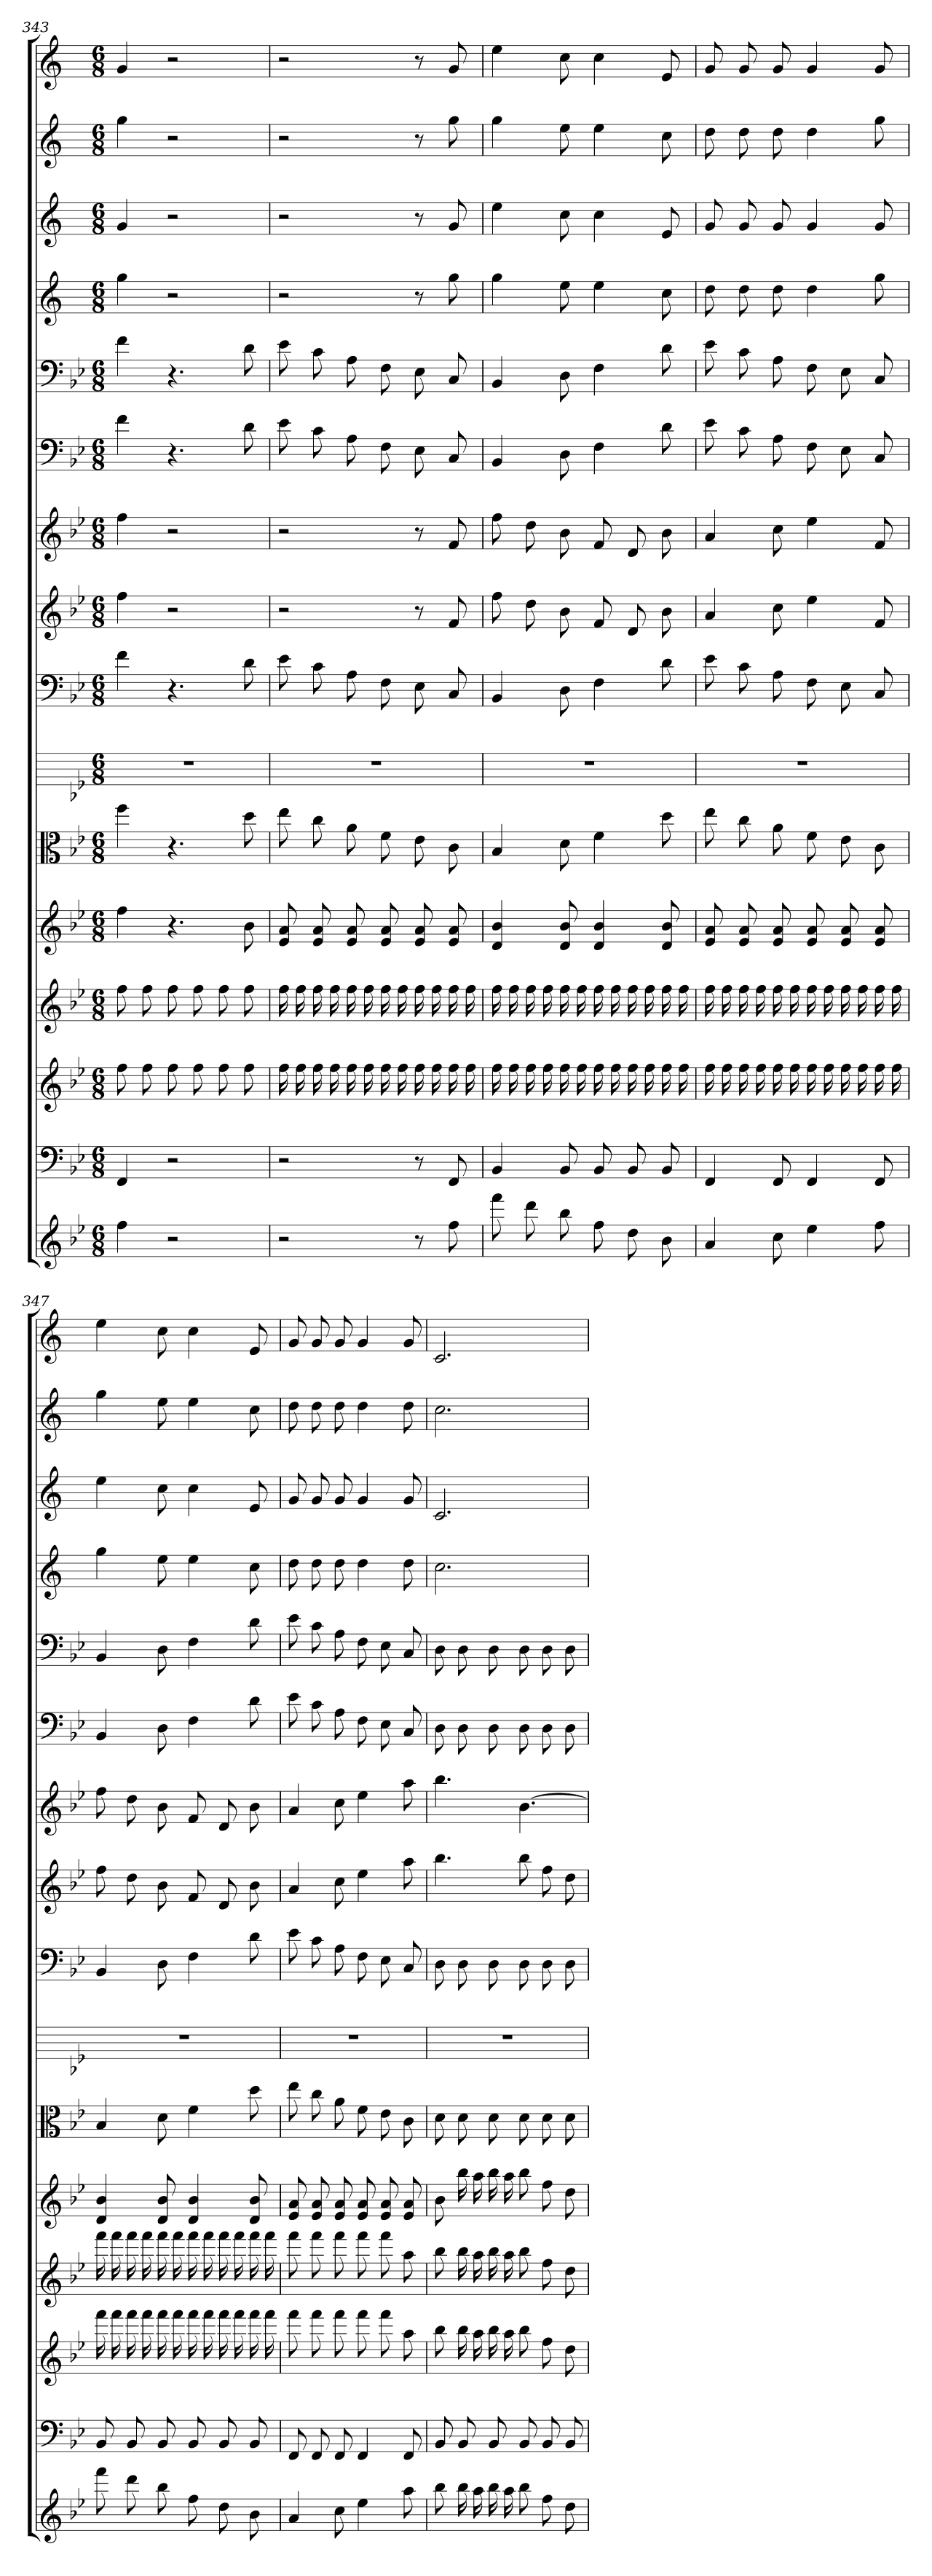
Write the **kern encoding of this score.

**kern	**kern	**kern	**kern	**kern	**kern	**kern	**kern	**kern	**kern	**kern	**kern	**kern	**kern	**kern	**kern
*part16	*part15	*part14	*part13	*part12	*part11	*part10	*part9	*part8	*part7	*part6	*part5	*part4	*part3	*part2	*part1
*staff16	*staff15	*staff14	*staff13	*staff12	*staff11	*staff10	*staff9	*staff8	*staff7	*staff6	*staff5	*staff4	*staff3	*staff2	*staff1
*	*clefF4	*	*	*	*clefC3	*	*clefF4	*	*	*clefF4	*clefF4	*	*	*	*
*k[b-e-]	*k[b-e-]	*k[b-e-]	*k[b-e-]	*k[b-e-]	*k[b-e-]	*k[b-e-]	*k[b-e-]	*k[b-e-]	*k[b-e-]	*k[b-e-]	*k[b-e-]	*k[]	*k[]	*k[]	*k[]
*M6/8	*M6/8	*M6/8	*M6/8	*M6/8	*M6/8	*M6/8	*M6/8	*M6/8	*M6/8	*M6/8	*M6/8	*M6/8	*M6/8	*M6/8	*M6/8
=343	=343	=343	=343	=343	=343	=343	=343	=343	=343	=343	=343	=343	=343	=343	=343
4ff	4FF	8ff	8ff	4ff	4ff	2.r	4f	4ff	4ff	4f	4f	4gg	4g	4gg	4g
.	.	8ff	8ff	.	.	.	.	.	.	.	.	.	.	.	.
2r	2r	8ff	8ff	4.r	4.r	.	4.r	2r	2r	4.r	4.r	2r	2r	2r	2r
.	.	8ff	8ff	.	.	.	.	.	.	.	.	.	.	.	.
.	.	8ff	8ff	.	.	.	.	.	.	.	.	.	.	.	.
.	.	8ff	8ff	8b-	8dd	.	8d	.	.	8d	8d	.	.	.	.
=344	=344	=344	=344	=344	=344	=344	=344	=344	=344	=344	=344	=344	=344	=344	=344
2r	2r	16ff	16ff	8e- 8a	8ee-	2.r	8e-	2r	2r	8e-	8e-	2r	2r	2r	2r
.	.	16ff	16ff	.	.	.	.	.	.	.	.	.	.	.	.
.	.	16ff	16ff	8e- 8a	8cc	.	8c	.	.	8c	8c	.	.	.	.
.	.	16ff	16ff	.	.	.	.	.	.	.	.	.	.	.	.
.	.	16ff	16ff	8e- 8a	8a	.	8A	.	.	8A	8A	.	.	.	.
.	.	16ff	16ff	.	.	.	.	.	.	.	.	.	.	.	.
.	.	16ff	16ff	8e- 8a	8f	.	8F	.	.	8F	8F	.	.	.	.
.	.	16ff	16ff	.	.	.	.	.	.	.	.	.	.	.	.
8r	8r	16ff	16ff	8e- 8a	8e-	.	8E-	8r	8r	8E-	8E-	8r	8r	8r	8r
.	.	16ff	16ff	.	.	.	.	.	.	.	.	.	.	.	.
8ff	8FF	16ff	16ff	8e- 8a	8c	.	8C	8f	8f	8C	8C	8gg	8g	8gg	8g
.	.	16ff	16ff	.	.	.	.	.	.	.	.	.	.	.	.
=345	=345	=345	=345	=345	=345	=345	=345	=345	=345	=345	=345	=345	=345	=345	=345
8fff	4BB-	16ff	16ff	4d 4b-	4B-	2.r	4BB-	8ff	8ff	4BB-	4BB-	4gg	4ee	4gg	4ee
.	.	16ff	16ff	.	.	.	.	.	.	.	.	.	.	.	.
8ddd	.	16ff	16ff	.	.	.	.	8dd	8dd	.	.	.	.	.	.
.	.	16ff	16ff	.	.	.	.	.	.	.	.	.	.	.	.
8bb-	8BB-	16ff	16ff	8d 8b-	8d	.	8D	8b-	8b-	8D	8D	8ee	8cc	8ee	8cc
.	.	16ff	16ff	.	.	.	.	.	.	.	.	.	.	.	.
8ff	8BB-	16ff	16ff	4d 4b-	4f	.	4F	8f	8f	4F	4F	4ee	4cc	4ee	4cc
.	.	16ff	16ff	.	.	.	.	.	.	.	.	.	.	.	.
8dd	8BB-	16ff	16ff	.	.	.	.	8d	8d	.	.	.	.	.	.
.	.	16ff	16ff	.	.	.	.	.	.	.	.	.	.	.	.
8b-	8BB-	16ff	16ff	8d 8b-	8dd	.	8d	8b-	8b-	8d	8d	8cc	8e	8cc	8e
.	.	16ff	16ff	.	.	.	.	.	.	.	.	.	.	.	.
=346	=346	=346	=346	=346	=346	=346	=346	=346	=346	=346	=346	=346	=346	=346	=346
4a	4FF	16ff	16ff	8e- 8a	8ee-	2.r	8e-	4a	4a	8e-	8e-	8dd	8g	8dd	8g
.	.	16ff	16ff	.	.	.	.	.	.	.	.	.	.	.	.
.	.	16ff	16ff	8e- 8a	8cc	.	8c	.	.	8c	8c	8dd	8g	8dd	8g
.	.	16ff	16ff	.	.	.	.	.	.	.	.	.	.	.	.
8cc	8FF	16ff	16ff	8e- 8a	8a	.	8A	8cc	8cc	8A	8A	8dd	8g	8dd	8g
.	.	16ff	16ff	.	.	.	.	.	.	.	.	.	.	.	.
4ee-	4FF	16ff	16ff	8e- 8a	8f	.	8F	4ee-	4ee-	8F	8F	4dd	4g	4dd	4g
.	.	16ff	16ff	.	.	.	.	.	.	.	.	.	.	.	.
.	.	16ff	16ff	8e- 8a	8e-	.	8E-	.	.	8E-	8E-	.	.	.	.
.	.	16ff	16ff	.	.	.	.	.	.	.	.	.	.	.	.
8ff	8FF	16ff	16ff	8e- 8a	8c	.	8C	8f	8f	8C	8C	8gg	8g	8gg	8g
.	.	16ff	16ff	.	.	.	.	.	.	.	.	.	.	.	.
=347	=347	=347	=347	=347	=347	=347	=347	=347	=347	=347	=347	=347	=347	=347	=347
8fff	8BB-	16fff	16fff	4d 4b-	4B-	2.r	4BB-	8ff	8ff	4BB-	4BB-	4gg	4ee	4gg	4ee
.	.	16fff	16fff	.	.	.	.	.	.	.	.	.	.	.	.
8ddd	8BB-	16fff	16fff	.	.	.	.	8dd	8dd	.	.	.	.	.	.
.	.	16fff	16fff	.	.	.	.	.	.	.	.	.	.	.	.
8bb-	8BB-	16fff	16fff	8d 8b-	8d	.	8D	8b-	8b-	8D	8D	8ee	8cc	8ee	8cc
.	.	16fff	16fff	.	.	.	.	.	.	.	.	.	.	.	.
8ff	8BB-	16fff	16fff	4d 4b-	4f	.	4F	8f	8f	4F	4F	4ee	4cc	4ee	4cc
.	.	16fff	16fff	.	.	.	.	.	.	.	.	.	.	.	.
8dd	8BB-	16fff	16fff	.	.	.	.	8d	8d	.	.	.	.	.	.
.	.	16fff	16fff	.	.	.	.	.	.	.	.	.	.	.	.
8b-	8BB-	16fff	16fff	8d 8b-	8dd	.	8d	8b-	8b-	8d	8d	8cc	8e	8cc	8e
.	.	16fff	16fff	.	.	.	.	.	.	.	.	.	.	.	.
=348	=348	=348	=348	=348	=348	=348	=348	=348	=348	=348	=348	=348	=348	=348	=348
4a	8FF	8fff	8fff	8e- 8a	8ee-	2.r	8e-	4a	4a	8e-	8e-	8dd	8g	8dd	8g
.	8FF	8fff	8fff	8e- 8a	8cc	.	8c	.	.	8c	8c	8dd	8g	8dd	8g
8cc	8FF	8fff	8fff	8e- 8a	8a	.	8A	8cc	8cc	8A	8A	8dd	8g	8dd	8g
4ee-	4FF	8fff	8fff	8e- 8a	8f	.	8F	4ee-	4ee-	8F	8F	4dd	4g	4dd	4g
.	.	8fff	8fff	8e- 8a	8e-	.	8E-	.	.	8E-	8E-	.	.	.	.
8aa	8FF	8aa	8aa	8e- 8a	8c	.	8C	8aa	8aa	8C	8C	8dd	8g	8dd	8g
=349	=349	=349	=349	=349	=349	=349	=349	=349	=349	=349	=349	=349	=349	=349	=349
8bb-	8BB-	8bb-	8bb-	8b-	8d	2.r	8D	4.bb-	4.bb-	8D	8D	2.cc	2.c	2.cc	2.c
16bb-	8BB-	16bb-	16bb-	16bb-	8d	.	8D	.	.	8D	8D	.	.	.	.
16aa	.	16aa	16aa	16aa	.	.	.	.	.	.	.	.	.	.	.
16bb-	8BB-	16bb-	16bb-	16bb-	8d	.	8D	.	.	8D	8D	.	.	.	.
16aa	.	16aa	16aa	16aa	.	.	.	.	.	.	.	.	.	.	.
8bb-	8BB-	8bb-	8bb-	8bb-	8d	.	8D	8bb-	[4.b-	8D	8D	.	.	.	.
8ff	8BB-	8ff	8ff	8ff	8d	.	8D	8ff	.	8D	8D	.	.	.	.
8dd	8BB-	8dd	8dd	8dd	8d	.	8D	8dd	.	8D	8D	.	.	.	.
=	=	=	=	=	=	=	=	=	=	=	=	=	=	=	=
*-	*-	*-	*-	*-	*-	*-	*-	*-	*-	*-	*-	*-	*-	*-	*-
